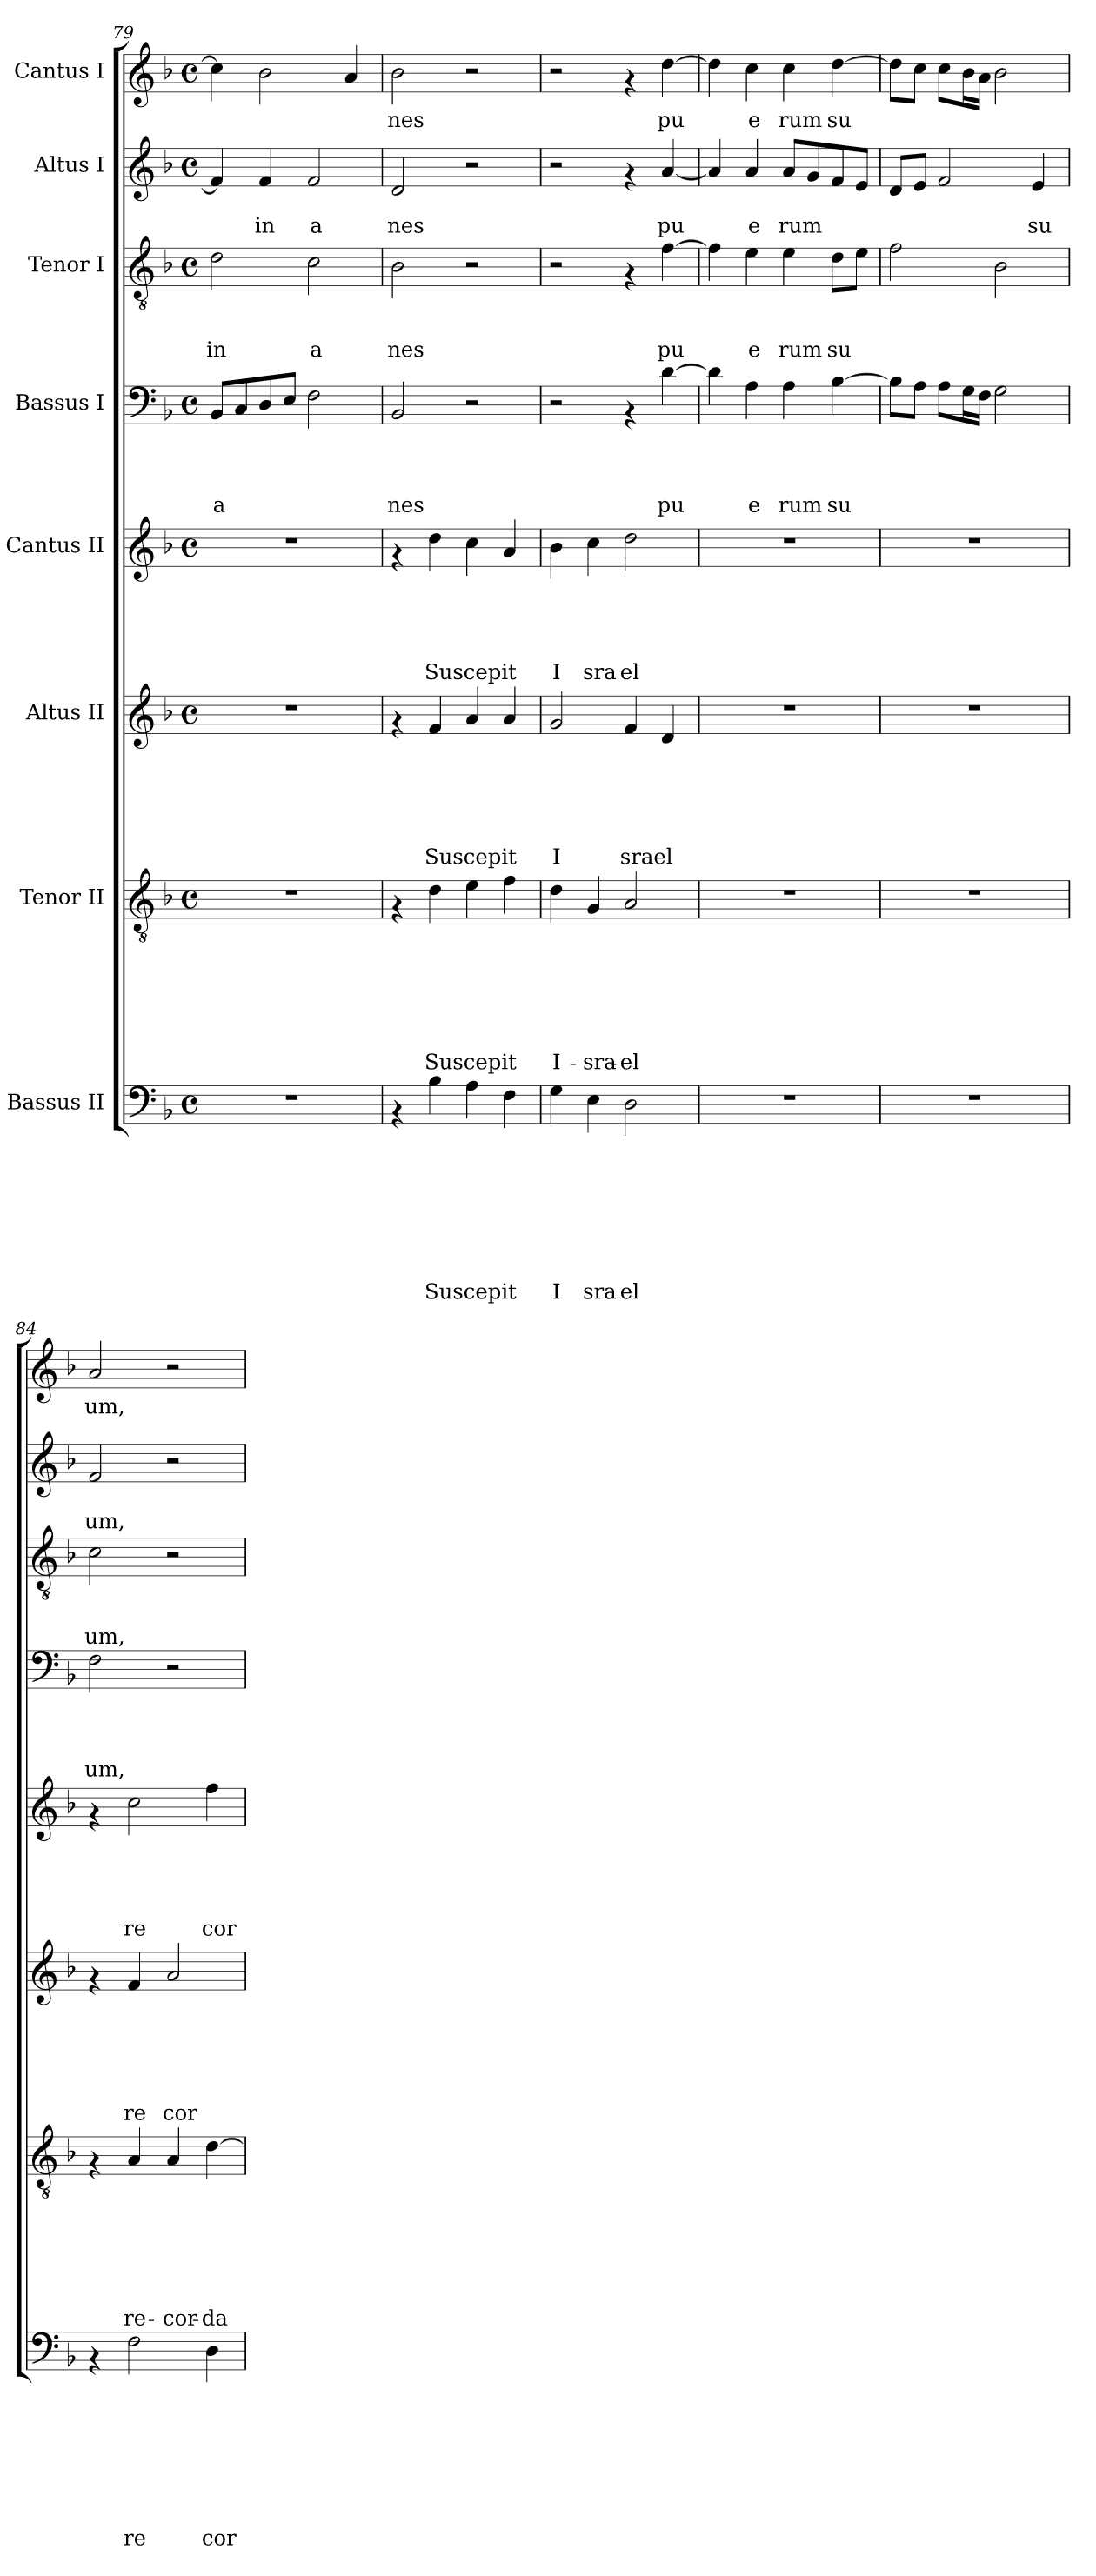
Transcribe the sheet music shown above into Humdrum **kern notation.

**kern	**text	**text	**text	**text	**text	**text	**text	**text	**kern	**text	**text	**text	**text	**text	**text	**text	**kern	**text	**text	**text	**text	**text	**text	**kern	**text	**text	**text	**text	**text	**kern	**text	**text	**text	**text	**kern	**text	**text	**text	**kern	**text	**text	**kern	**text
*part8	*part8	*part8	*part8	*part8	*part8	*part8	*part8	*part8	*part7	*part7	*part7	*part7	*part7	*part7	*part7	*part7	*part6	*part6	*part6	*part6	*part6	*part6	*part6	*part5	*part5	*part5	*part5	*part5	*part5	*part4	*part4	*part4	*part4	*part4	*part3	*part3	*part3	*part3	*part2	*part2	*part2	*part1	*part1
*staff8	*staff8	*staff8	*staff8	*staff8	*staff8	*staff8	*staff8	*staff8	*staff7	*staff7	*staff7	*staff7	*staff7	*staff7	*staff7	*staff7	*staff6	*staff6	*staff6	*staff6	*staff6	*staff6	*staff6	*staff5	*staff5	*staff5	*staff5	*staff5	*staff5	*staff4	*staff4	*staff4	*staff4	*staff4	*staff3	*staff3	*staff3	*staff3	*staff2	*staff2	*staff2	*staff1	*staff1
*I"Bassus II	*	*	*	*	*	*	*	*	*I"Tenor II	*	*	*	*	*	*	*	*I"Altus II	*	*	*	*	*	*	*I"Cantus II	*	*	*	*	*	*I"Bassus I	*	*	*	*	*I"Tenor I	*	*	*	*I"Altus I	*	*	*I"Cantus I	*
*clefF4	*	*	*	*	*	*	*	*	*clefGv2	*	*	*	*	*	*	*	*clefG2	*	*	*	*	*	*	*clefG2	*	*	*	*	*	*clefF4	*	*	*	*	*clefGv2	*	*	*	*clefG2	*	*	*clefG2	*
*k[b-]	*	*	*	*	*	*	*	*	*k[b-]	*	*	*	*	*	*	*	*k[b-]	*	*	*	*	*	*	*k[b-]	*	*	*	*	*	*k[b-]	*	*	*	*	*k[b-]	*	*	*	*k[b-]	*	*	*k[b-]	*
*F:	*	*	*	*	*	*	*	*	*F:	*	*	*	*	*	*	*	*F:	*	*	*	*	*	*	*F:	*	*	*	*	*	*F:	*	*	*	*	*F:	*	*	*	*F:	*	*	*F:	*
*M4/4	*	*	*	*	*	*	*	*	*M4/4	*	*	*	*	*	*	*	*M4/4	*	*	*	*	*	*	*M4/4	*	*	*	*	*	*M4/4	*	*	*	*	*M4/4	*	*	*	*M4/4	*	*	*M4/4	*
*met(c)	*	*	*	*	*	*	*	*	*met(c)	*	*	*	*	*	*	*	*met(c)	*	*	*	*	*	*	*met(c)	*	*	*	*	*	*met(c)	*	*	*	*	*met(c)	*	*	*	*met(c)	*	*	*met(c)	*
=79	=79	=79	=79	=79	=79	=79	=79	=79	=79	=79	=79	=79	=79	=79	=79	=79	=79	=79	=79	=79	=79	=79	=79	=79	=79	=79	=79	=79	=79	=79	=79	=79	=79	=79	=79	=79	=79	=79	=79	=79	=79	=79	=79
!	!	!	!	!	!	!	!	!	!	!	!	!	!	!	!	!	!	!	!	!	!	!	!	!	!	!	!	!	!	!	!	!	!	!LO:LY:b	!	!	!	!LO:LY:b	!	!	!	!	!
1r	.	.	.	.	.	.	.	.	1r	.	.	.	.	.	.	.	1r	.	.	.	.	.	.	1r	.	.	.	.	.	8BB-/L	.	.	.	a	2d\	.	.	in	4f/]	.	.	4cc\]	.
.	.	.	.	.	.	.	.	.	.	.	.	.	.	.	.	.	.	.	.	.	.	.	.	.	.	.	.	.	.	8C/	.	.	.	.	.	.	.	.	.	.	.	.	.
!	!	!	!	!	!	!	!	!	!	!	!	!	!	!	!	!	!	!	!	!	!	!	!	!	!	!	!	!	!	!	!	!	!	!	!	!	!	!	!	!	!LO:LY:b	!	!
.	.	.	.	.	.	.	.	.	.	.	.	.	.	.	.	.	.	.	.	.	.	.	.	.	.	.	.	.	.	8D/	.	.	.	.	.	.	.	.	4f/	.	in	2b-\	.
.	.	.	.	.	.	.	.	.	.	.	.	.	.	.	.	.	.	.	.	.	.	.	.	.	.	.	.	.	.	8E/J	.	.	.	.	.	.	.	.	.	.	.	.	.
!	!	!	!	!	!	!	!	!	!	!	!	!	!	!	!	!	!	!	!	!	!	!	!	!	!	!	!	!	!	!	!	!	!	!	!	!	!	!LO:LY:b	!	!	!LO:LY:b	!	!
.	.	.	.	.	.	.	.	.	.	.	.	.	.	.	.	.	.	.	.	.	.	.	.	.	.	.	.	.	.	2F\	.	.	.	.	2c\	.	.	a	2f/	.	a	.	.
.	.	.	.	.	.	.	.	.	.	.	.	.	.	.	.	.	.	.	.	.	.	.	.	.	.	.	.	.	.	.	.	.	.	.	.	.	.	.	.	.	.	4a/	.
=80	=80	=80	=80	=80	=80	=80	=80	=80	=80	=80	=80	=80	=80	=80	=80	=80	=80	=80	=80	=80	=80	=80	=80	=80	=80	=80	=80	=80	=80	=80	=80	=80	=80	=80	=80	=80	=80	=80	=80	=80	=80	=80	=80
!	!	!	!	!	!	!	!	!	!	!	!	!	!	!	!	!	!	!	!	!	!	!	!	!	!	!	!	!	!	!	!	!	!	!LO:LY:b	!	!	!	!LO:LY:b	!	!	!LO:LY:b	!	!LO:LY:b
4rAA	.	.	.	.	.	.	.	.	4rF	.	.	.	.	.	.	.	4rf	.	.	.	.	.	.	4rf	.	.	.	.	.	2BB-/	.	.	.	nes	2B-\	.	.	nes	2d/	.	nes	2b-\	nes
!	!	!	!	!	!	!	!	!LO:LY:b	!	!	!	!	!	!	!	!LO:LY:b	!	!	!	!	!	!	!LO:LY:b	!	!	!	!	!	!LO:LY:b	!	!	!	!	!	!	!	!	!	!	!	!	!	!
4B-\	.	.	.	.	.	.	.	Suscepit	4d\	.	.	.	.	.	.	Suscepit	4f/	.	.	.	.	.	Suscepit	4dd\	.	.	.	.	Suscepit	.	.	.	.	.	.	.	.	.	.	.	.	.	.
4A\	.	.	.	.	.	.	.	.	4e\	.	.	.	.	.	.	.	4a/	.	.	.	.	.	.	4cc\	.	.	.	.	.	2r	.	.	.	.	2r	.	.	.	2r	.	.	2r	.
4F\	.	.	.	.	.	.	.	.	4f\	.	.	.	.	.	.	.	4a/	.	.	.	.	.	.	4a/	.	.	.	.	.	.	.	.	.	.	.	.	.	.	.	.	.	.	.
=81	=81	=81	=81	=81	=81	=81	=81	=81	=81	=81	=81	=81	=81	=81	=81	=81	=81	=81	=81	=81	=81	=81	=81	=81	=81	=81	=81	=81	=81	=81	=81	=81	=81	=81	=81	=81	=81	=81	=81	=81	=81	=81	=81
!	!	!	!	!	!	!	!	!LO:LY:b	!	!	!	!	!	!	!	!LO:LY:b	!	!	!	!	!	!	!LO:LY:b	!	!	!	!	!	!LO:LY:b	!	!	!	!	!	!	!	!	!	!	!	!	!	!
4G\	.	.	.	.	.	.	.	I	4d\	.	.	.	.	.	.	I-	2g/	.	.	.	.	.	I	4b-\	.	.	.	.	I	2r	.	.	.	.	2r	.	.	.	2r	.	.	2r	.
!	!	!	!	!	!	!	!	!LO:LY:b	!	!	!	!	!	!	!	!LO:LY:b	!	!	!	!	!	!	!	!	!	!	!	!	!LO:LY:b	!	!	!	!	!	!	!	!	!	!	!	!	!	!
4E\	.	.	.	.	.	.	.	sra	4G/	.	.	.	.	.	.	-sra-	.	.	.	.	.	.	.	4cc\	.	.	.	.	sra	.	.	.	.	.	.	.	.	.	.	.	.	.	.
!	!	!	!	!	!	!	!	!LO:LY:b	!	!	!	!	!	!	!	!LO:LY:b	!	!	!	!	!	!	!LO:LY:b	!	!	!	!	!	!LO:LY:b	!	!	!	!	!	!	!	!	!	!	!	!	!	!
2D\	.	.	.	.	.	.	.	el	2A/	.	.	.	.	.	.	-el	4f/	.	.	.	.	.	srael	2dd\	.	.	.	.	el	4rAA	.	.	.	.	4rF	.	.	.	4rf	.	.	4rf	.
!	!	!	!	!	!	!	!	!	!	!	!	!	!	!	!	!	!	!	!	!	!	!	!	!	!	!	!	!	!	!	!	!	!	!LO:LY:b	!	!	!	!LO:LY:b	!	!	!LO:LY:b	!	!LO:LY:b
.	.	.	.	.	.	.	.	.	.	.	.	.	.	.	.	.	4d/	.	.	.	.	.	.	.	.	.	.	.	.	[>4d\	.	.	.	pu	[>4f\	.	.	pu	[<4a/	.	pu	[>4dd\	pu
=82	=82	=82	=82	=82	=82	=82	=82	=82	=82	=82	=82	=82	=82	=82	=82	=82	=82	=82	=82	=82	=82	=82	=82	=82	=82	=82	=82	=82	=82	=82	=82	=82	=82	=82	=82	=82	=82	=82	=82	=82	=82	=82	=82
1r	.	.	.	.	.	.	.	.	1r	.	.	.	.	.	.	.	1r	.	.	.	.	.	.	1r	.	.	.	.	.	4d\]	.	.	.	.	4f\]	.	.	.	4a/]	.	.	4dd\]	.
!	!	!	!	!	!	!	!	!	!	!	!	!	!	!	!	!	!	!	!	!	!	!	!	!	!	!	!	!	!	!	!	!	!	!LO:LY:b	!	!	!	!LO:LY:b	!	!	!LO:LY:b	!	!LO:LY:b
.	.	.	.	.	.	.	.	.	.	.	.	.	.	.	.	.	.	.	.	.	.	.	.	.	.	.	.	.	.	4A\	.	.	.	e	4e\	.	.	e	4a/	.	e	4cc\	e
!	!	!	!	!	!	!	!	!	!	!	!	!	!	!	!	!	!	!	!	!	!	!	!	!	!	!	!	!	!	!	!	!	!	!LO:LY:b	!	!	!	!LO:LY:b	!	!	!LO:LY:b	!	!LO:LY:b
.	.	.	.	.	.	.	.	.	.	.	.	.	.	.	.	.	.	.	.	.	.	.	.	.	.	.	.	.	.	4A\	.	.	.	rum	4e\	.	.	rum	8a/L	.	rum	4cc\	rum
.	.	.	.	.	.	.	.	.	.	.	.	.	.	.	.	.	.	.	.	.	.	.	.	.	.	.	.	.	.	.	.	.	.	.	.	.	.	.	8g/	.	.	.	.
!	!	!	!	!	!	!	!	!	!	!	!	!	!	!	!	!	!	!	!	!	!	!	!	!	!	!	!	!	!	!	!	!	!	!LO:LY:b	!	!	!	!LO:LY:b	!	!	!	!	!LO:LY:b
.	.	.	.	.	.	.	.	.	.	.	.	.	.	.	.	.	.	.	.	.	.	.	.	.	.	.	.	.	.	[>4B-\	.	.	.	su	8d\L	.	.	su	8f/	.	.	[>4dd\	su
.	.	.	.	.	.	.	.	.	.	.	.	.	.	.	.	.	.	.	.	.	.	.	.	.	.	.	.	.	.	.	.	.	.	.	8e\J	.	.	.	8e/J	.	.	.	.
=83	=83	=83	=83	=83	=83	=83	=83	=83	=83	=83	=83	=83	=83	=83	=83	=83	=83	=83	=83	=83	=83	=83	=83	=83	=83	=83	=83	=83	=83	=83	=83	=83	=83	=83	=83	=83	=83	=83	=83	=83	=83	=83	=83
1r	.	.	.	.	.	.	.	.	1r	.	.	.	.	.	.	.	1r	.	.	.	.	.	.	1r	.	.	.	.	.	8B-\L]	.	.	.	.	2f\	.	.	.	8d/L	.	.	8dd\L]	.
.	.	.	.	.	.	.	.	.	.	.	.	.	.	.	.	.	.	.	.	.	.	.	.	.	.	.	.	.	.	8A\J	.	.	.	.	.	.	.	.	8e/J	.	.	8cc\J	.
.	.	.	.	.	.	.	.	.	.	.	.	.	.	.	.	.	.	.	.	.	.	.	.	.	.	.	.	.	.	8A\L	.	.	.	.	.	.	.	.	2f/	.	.	8cc\L	.
.	.	.	.	.	.	.	.	.	.	.	.	.	.	.	.	.	.	.	.	.	.	.	.	.	.	.	.	.	.	16G\L	.	.	.	.	.	.	.	.	.	.	.	16b-\L	.
.	.	.	.	.	.	.	.	.	.	.	.	.	.	.	.	.	.	.	.	.	.	.	.	.	.	.	.	.	.	16F\JJ	.	.	.	.	.	.	.	.	.	.	.	16a\JJ	.
.	.	.	.	.	.	.	.	.	.	.	.	.	.	.	.	.	.	.	.	.	.	.	.	.	.	.	.	.	.	2G\	.	.	.	.	2B-\	.	.	.	.	.	.	2b-\	.
!	!	!	!	!	!	!	!	!	!	!	!	!	!	!	!	!	!	!	!	!	!	!	!	!	!	!	!	!	!	!	!	!	!	!	!	!	!	!	!	!	!LO:LY:b	!	!
.	.	.	.	.	.	.	.	.	.	.	.	.	.	.	.	.	.	.	.	.	.	.	.	.	.	.	.	.	.	.	.	.	.	.	.	.	.	.	4e/	.	su	.	.
=84	=84	=84	=84	=84	=84	=84	=84	=84	=84	=84	=84	=84	=84	=84	=84	=84	=84	=84	=84	=84	=84	=84	=84	=84	=84	=84	=84	=84	=84	=84	=84	=84	=84	=84	=84	=84	=84	=84	=84	=84	=84	=84	=84
!	!	!	!	!	!	!	!	!	!	!	!	!	!	!	!	!	!	!	!	!	!	!	!	!	!	!	!	!	!	!	!	!	!	!LO:LY:b	!	!	!	!LO:LY:b	!	!	!LO:LY:b	!	!LO:LY:b
4rAA	.	.	.	.	.	.	.	.	4rF	.	.	.	.	.	.	.	4rf	.	.	.	.	.	.	4rf	.	.	.	.	.	2F\	.	.	.	um,	2c\	.	.	um,	2f/	.	um,	2a/	um,
!	!	!	!	!	!	!	!	!LO:LY:b	!	!	!	!	!	!	!	!LO:LY:b	!	!	!	!	!	!	!LO:LY:b	!	!	!	!	!	!LO:LY:b	!	!	!	!	!	!	!	!	!	!	!	!	!	!
2F\	.	.	.	.	.	.	.	re	4A/	.	.	.	.	.	.	re-	4f/	.	.	.	.	.	re	2cc\	.	.	.	.	re	.	.	.	.	.	.	.	.	.	.	.	.	.	.
!	!	!	!	!	!	!	!	!	!	!	!	!	!	!	!	!LO:LY:b	!	!	!	!	!	!	!LO:LY:b	!	!	!	!	!	!	!	!	!	!	!	!	!	!	!	!	!	!	!	!
.	.	.	.	.	.	.	.	.	4A/	.	.	.	.	.	.	-cor-	2a/	.	.	.	.	.	cor	.	.	.	.	.	.	2r	.	.	.	.	2r	.	.	.	2r	.	.	2r	.
!	!	!	!	!	!	!	!	!LO:LY:b	!	!	!	!	!	!	!	!LO:LY:b	!	!	!	!	!	!	!	!	!	!	!	!	!LO:LY:b	!	!	!	!	!	!	!	!	!	!	!	!	!	!
4D\	.	.	.	.	.	.	.	cor	[<4d\	.	.	.	.	.	.	-da-	.	.	.	.	.	.	.	4ff\	.	.	.	.	cor	.	.	.	.	.	.	.	.	.	.	.	.	.	.
=	=	=	=	=	=	=	=	=	=	=	=	=	=	=	=	=	=	=	=	=	=	=	=	=	=	=	=	=	=	=	=	=	=	=	=	=	=	=	=	=	=	=	=
*-	*-	*-	*-	*-	*-	*-	*-	*-	*-	*-	*-	*-	*-	*-	*-	*-	*-	*-	*-	*-	*-	*-	*-	*-	*-	*-	*-	*-	*-	*-	*-	*-	*-	*-	*-	*-	*-	*-	*-	*-	*-	*-	*-
